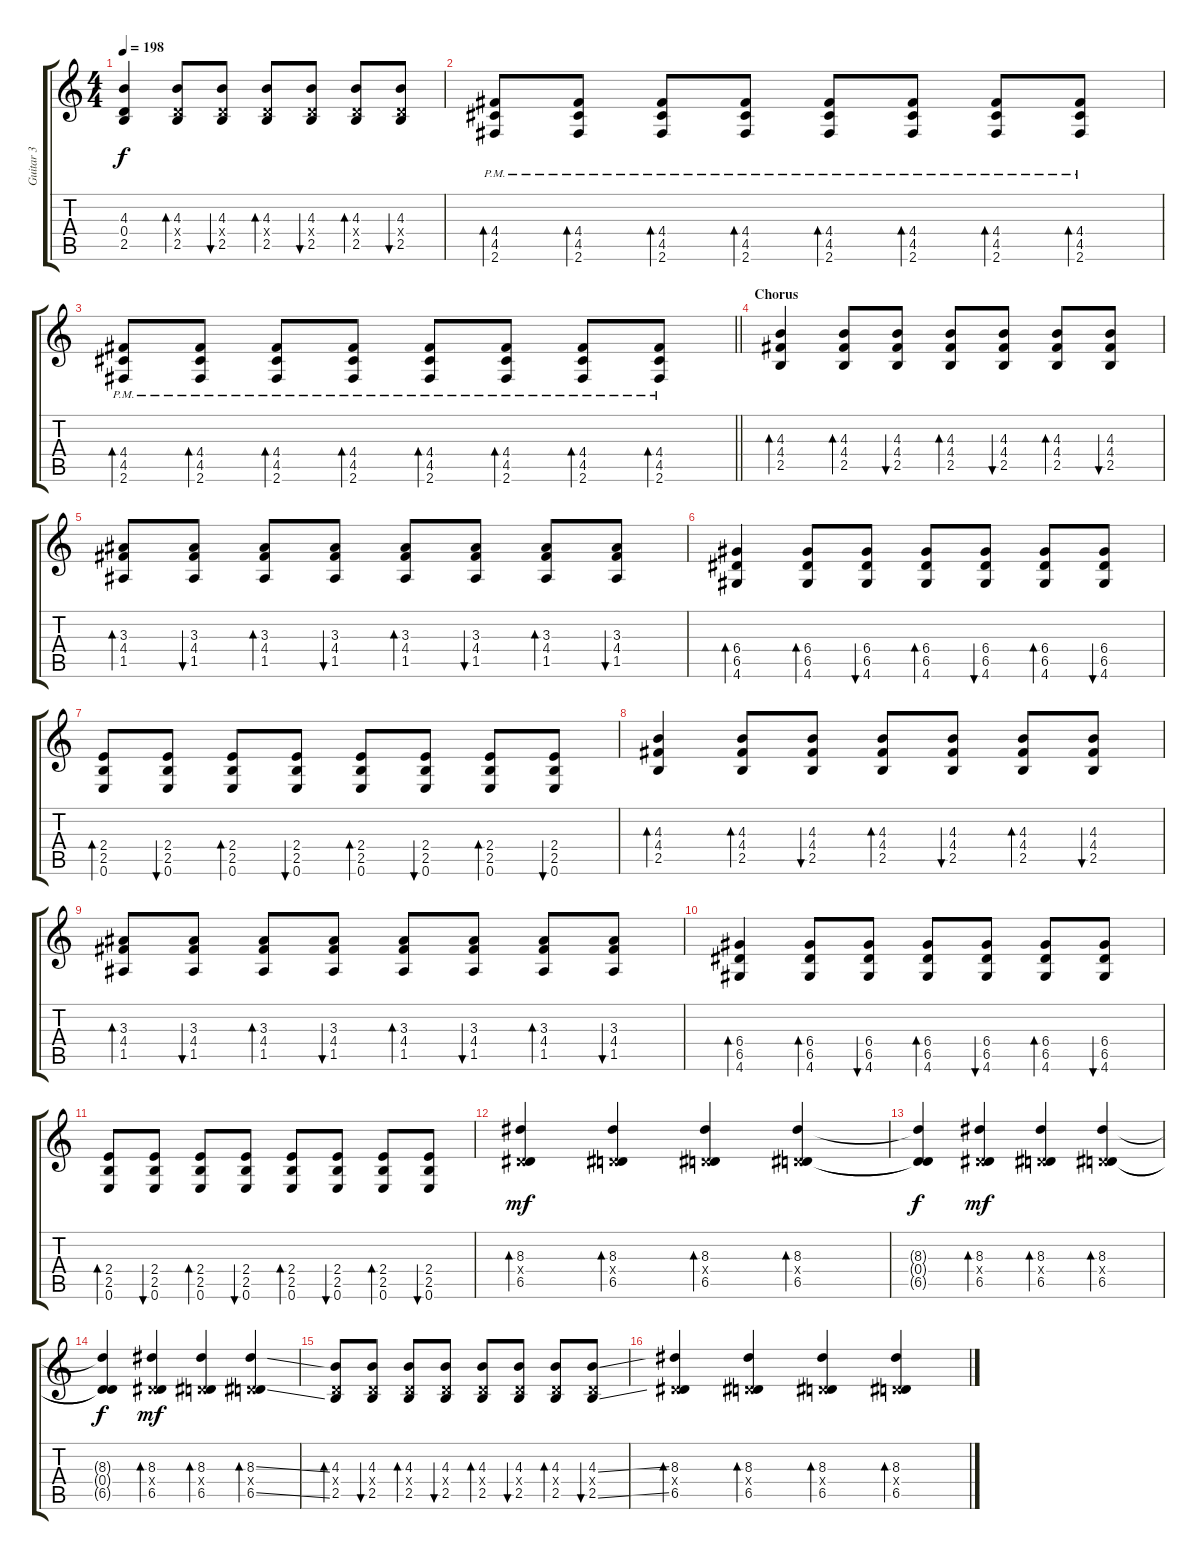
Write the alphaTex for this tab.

\track ("Guitar 3" "Guitar 3") {instrument overdrivenguitar}
\staff {score tabs}
\tuning (E4 B3 G3 D3 A2 E2) {hide}
\ts (4 4)
\tempo 198
\clef g2
\ks c
(4.3{t} 0.4{t} 2.5{t}).4{dy f} (4.3 0.4{x} 2.5).8{bd 30} (4.3 0.4{x} 2.5).8{bu 30} (4.3 0.4{x} 2.5).8{bd 30} (4.3 0.4{x} 2.5).8{bu 30} (4.3 0.4{x} 2.5).8{bd 30} (4.3 0.4{x} 2.5).8{bu 30} |
(4.4{pm} 4.5{pm} 2.6{pm}).8{bd 30} (4.4{pm} 4.5{pm} 2.6{pm}).8{bd 30} (4.4{pm} 4.5{pm} 2.6{pm}).8{bd 30} (4.4{pm} 4.5{pm} 2.6{pm}).8{bd 30} (4.4{pm} 4.5{pm} 2.6{pm}).8{bd 30} (4.4{pm} 4.5{pm} 2.6{pm}).8{bd 30} (4.4{pm} 4.5{pm} 2.6{pm}).8{bd 30} (4.4{pm} 4.5{pm} 2.6{pm}).8{bd 30} |
\barLineRight lightlight
(4.4{pm} 4.5{pm} 2.6{pm}).8{bd 30} (4.4{pm} 4.5{pm} 2.6{pm}).8{bd 30} (4.4{pm} 4.5{pm} 2.6{pm}).8{bd 30} (4.4{pm} 4.5{pm} 2.6{pm}).8{bd 30} (4.4{pm} 4.5{pm} 2.6{pm}).8{bd 30} (4.4{pm} 4.5{pm} 2.6{pm}).8{bd 30} (4.4{pm} 4.5{pm} 2.6{pm}).8{bd 30} (4.4{pm} 4.5{pm} 2.6{pm}).8{bd 30} |
\section ("" "Chorus")
(4.3 4.4 2.5).4{bd 30} (4.3 4.4 2.5).8{bd 30} (4.3 4.4 2.5).8{bu 30} (4.3 4.4 2.5).8{bd 30} (4.3 4.4 2.5).8{bu 30} (4.3 4.4 2.5).8{bd 30} (4.3 4.4 2.5).8{bu 30} |
(3.3 4.4 1.5).8{bd 30} (3.3 4.4 1.5).8{bu 30} (3.3 4.4 1.5).8{bd 30} (3.3 4.4 1.5).8{bu 30} (3.3 4.4 1.5).8{bd 30} (3.3 4.4 1.5).8{bu 30} (3.3 4.4 1.5).8{bd 30} (3.3 4.4 1.5).8{bu 30} |
(6.4 6.5 4.6).4{bd 30} (6.4 6.5 4.6).8{bd 30} (6.4 6.5 4.6).8{bu 30} (6.4 6.5 4.6).8{bd 30} (6.4 6.5 4.6).8{bu 30} (6.4 6.5 4.6).8{bd 30} (6.4 6.5 4.6).8{bu 30} |
(2.4 2.5 0.6).8{bd 30} (2.4 2.5 0.6).8{bu 30} (2.4 2.5 0.6).8{bd 30} (2.4 2.5 0.6).8{bu 30} (2.4 2.5 0.6).8{bd 30} (2.4 2.5 0.6).8{bu 30} (2.4 2.5 0.6).8{bd 30} (2.4 2.5 0.6).8{bu 30} |
(4.3 4.4 2.5).4{bd 30} (4.3 4.4 2.5).8{bd 30} (4.3 4.4 2.5).8{bu 30} (4.3 4.4 2.5).8{bd 30} (4.3 4.4 2.5).8{bu 30} (4.3 4.4 2.5).8{bd 30} (4.3 4.4 2.5).8{bu 30} |
(3.3 4.4 1.5).8{bd 30} (3.3 4.4 1.5).8{bu 30} (3.3 4.4 1.5).8{bd 30} (3.3 4.4 1.5).8{bu 30} (3.3 4.4 1.5).8{bd 30} (3.3 4.4 1.5).8{bu 30} (3.3 4.4 1.5).8{bd 30} (3.3 4.4 1.5).8{bu 30} |
(6.4 6.5 4.6).4{bd 30} (6.4 6.5 4.6).8{bd 30} (6.4 6.5 4.6).8{bu 30} (6.4 6.5 4.6).8{bd 30} (6.4 6.5 4.6).8{bu 30} (6.4 6.5 4.6).8{bd 30} (6.4 6.5 4.6).8{bu 30} |
(2.4 2.5 0.6).8{bd 30} (2.4 2.5 0.6).8{bu 30} (2.4 2.5 0.6).8{bd 30} (2.4 2.5 0.6).8{bu 30} (2.4 2.5 0.6).8{bd 30} (2.4 2.5 0.6).8{bu 30} (2.4 2.5 0.6).8{bd 30} (2.4 2.5 0.6).8{bu 30} |
(8.3 0.4{x} 6.5).4{bd 30 dy mf} (8.3 0.4{x} 6.5).4{bd 30} (8.3 0.4{x} 6.5).4{bd 30} (8.3 0.4{x} 6.5).4{bd 30} |
(8.3{t} 0.4{t} 6.5{t}).4{dy f} (8.3 0.4{x} 6.5).4{bd 30 dy mf} (8.3 0.4{x} 6.5).4{bd 30} (8.3 0.4{x} 6.5).4{bd 30} |
(8.3{t} 0.4{t} 6.5{t}).4{dy f} (8.3 0.4{x} 6.5).4{bd 30 dy mf} (8.3 0.4{x} 6.5).4{bd 30} (8.3{ss} 0.4{x} 6.5{ss}).4{bd 30} |
(4.3 0.4{x} 2.5).8{bd 30} (4.3 0.4{x} 2.5).8{bu 30} (4.3 0.4{x} 2.5).8{bd 30} (4.3 0.4{x} 2.5).8{bu 30} (4.3 0.4{x} 2.5).8{bd 30} (4.3 0.4{x} 2.5).8{bu 30} (4.3 0.4{x} 2.5).8{bd 30} (4.3{ss} 0.4{x} 2.5{ss}).8{bu 30} |
(8.3 0.4{x} 6.5).4{bd 30} (8.3 0.4{x} 6.5).4{bd 30} (8.3 0.4{x} 6.5).4{bd 30} (8.3 0.4{x} 6.5).4{bd 30}
